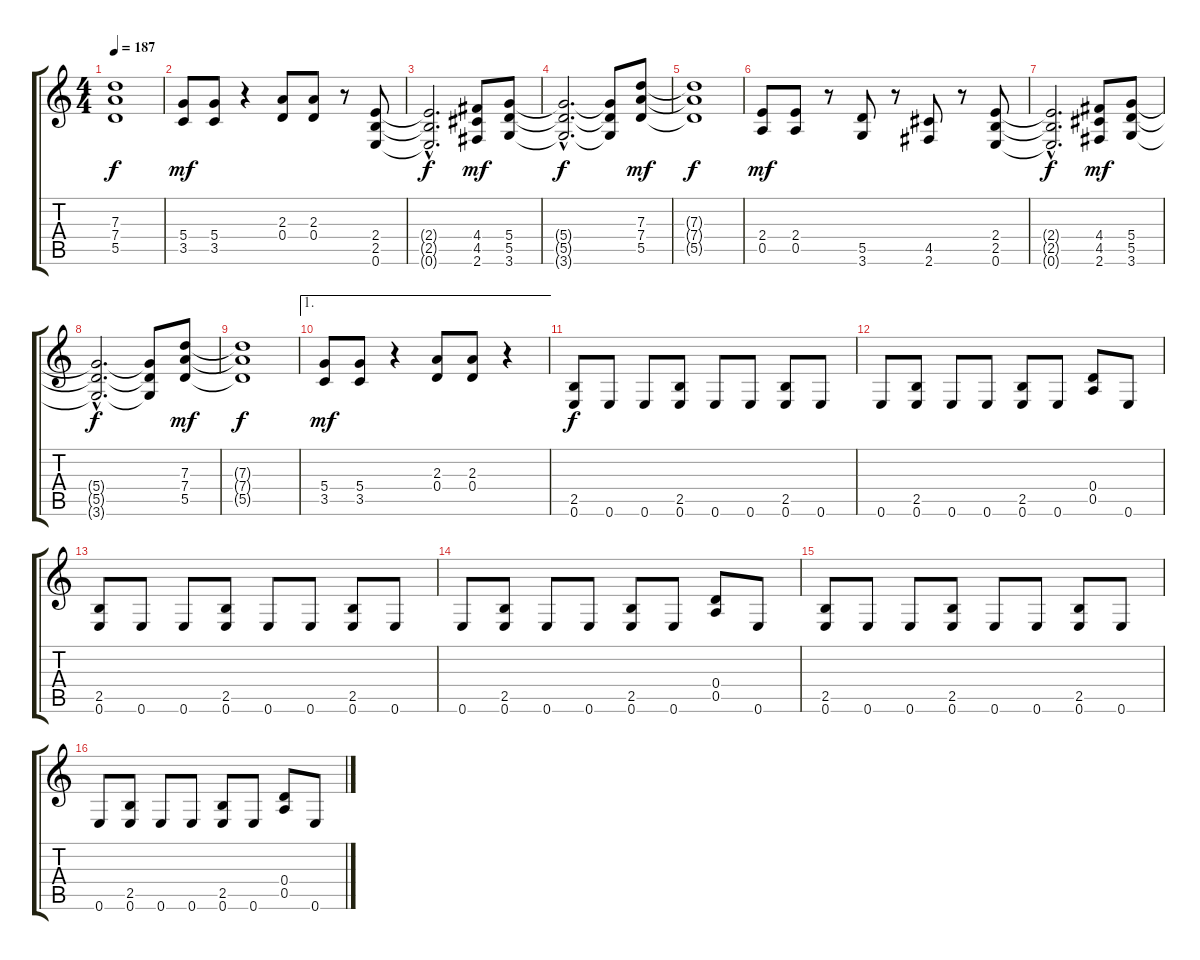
\track "" {instrument distortionguitar}
\staff {score tabs}
\tuning (E4 B3 G3 D3 A2 E2) {hide}
\ts (4 4)
\tempo 187
\clef g2
\ks c
(7.3{t} 7.4{t} 5.5{t}).1{dy f} |
(5.4 3.5).8{dy mf} (5.4 3.5).8 r.4 (2.3 0.4).8 (2.3 0.4).8 r.8 (2.4 2.5 0.6).8 |
(2.4{hac t} 2.5{hac t} 0.6{hac t}).2{d dy f} (4.4 4.5 2.6).8{dy mf} (5.4 5.5 3.6).8 |
(5.4{hac t} 5.5{hac t} 3.6{hac t}).2{d dy f} (5.4{t} 5.5{t} 3.6{t}).8 (7.3 7.4 5.5).8{dy mf} |
(7.3{t} 7.4{t} 5.5{t}).1{dy f} |
(2.4 0.5).8{dy mf} (2.4 0.5).8 r.8 (5.5 3.6).8 r.8 (4.5 2.6).8 r.8 (2.4 2.5 0.6).8 |
(2.4{hac t} 2.5{hac t} 0.6{hac t}).2{d dy f} (4.4 4.5 2.6).8{dy mf} (5.4 5.5 3.6).8 |
(5.4{hac t} 5.5{hac t} 3.6{hac t}).2{d dy f} (5.4{t} 5.5{t} 3.6{t}).8 (7.3 7.4 5.5).8{dy mf} |
(7.3{t} 7.4{t} 5.5{t}).1{dy f} |
\ae 1
(5.4 3.5).8{dy mf} (5.4 3.5).8 r.4 (2.3 0.4).8 (2.3 0.4).8 r.4 |
(2.5 0.6).8{dy f} 0.6.8 0.6.8 (2.5 0.6).8 0.6.8 0.6.8 (2.5 0.6).8 0.6.8 |
0.6.8 (2.5 0.6).8 0.6.8 0.6.8 (2.5 0.6).8 0.6.8 (0.4 0.5).8 0.6.8 |
(2.5 0.6).8 0.6.8 0.6.8 (2.5 0.6).8 0.6.8 0.6.8 (2.5 0.6).8 0.6.8 |
0.6.8 (2.5 0.6).8 0.6.8 0.6.8 (2.5 0.6).8 0.6.8 (0.4 0.5).8 0.6.8 |
(2.5 0.6).8 0.6.8 0.6.8 (2.5 0.6).8 0.6.8 0.6.8 (2.5 0.6).8 0.6.8 |
0.6.8 (2.5 0.6).8 0.6.8 0.6.8 (2.5 0.6).8 0.6.8 (0.4 0.5).8 0.6.8
